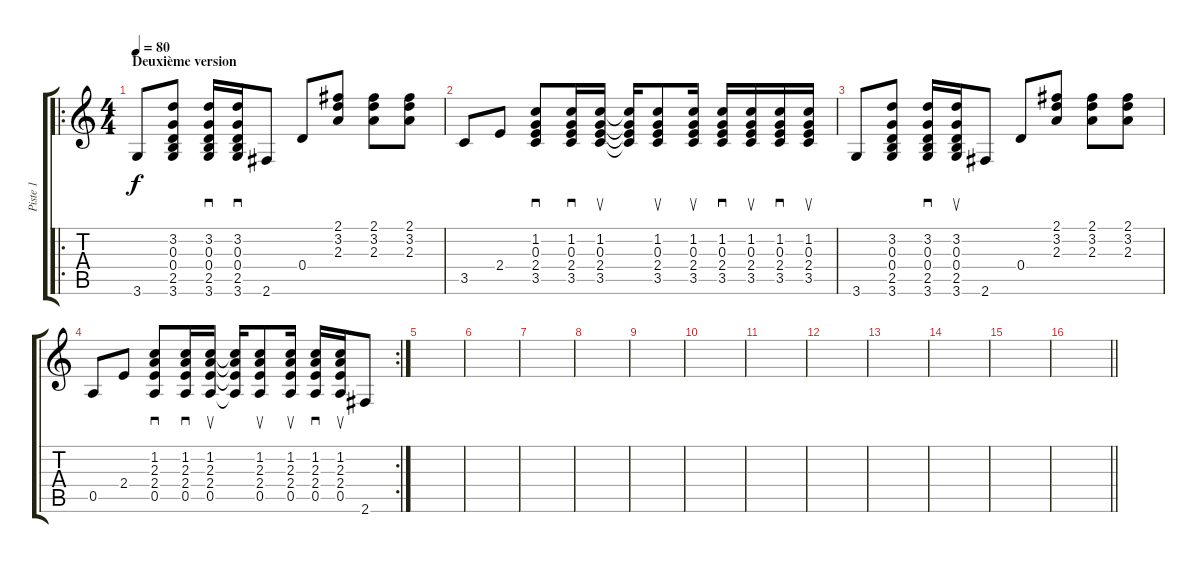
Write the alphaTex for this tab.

\track ("Piste 1" "Piste 1") {instrument acousticguitarsteel}
\staff {score tabs}
\tuning (E4 B3 G3 D3 A2 E2) {hide}
\ro
\ts (4 4)
\section ("" "Deuxième version")
\tempo 80
\clef g2
\ks c
3.6.8{dy f} (3.2 0.3 0.4 2.5 3.6).8 (3.2 0.3 0.4 2.5 3.6).16{sd} (3.2 0.3 0.4 2.5 3.6).16{sd} 2.6.8 0.4.8 (2.1 3.2 2.3).8 (2.1 3.2 2.3).8 (2.1 3.2 2.3).8 |
3.5.8 2.4.8 (1.2 0.3 2.4 3.5).8{sd} (1.2 0.3 2.4 3.5).16{sd} (1.2 0.3 2.4 3.5).16{su} (1.2{t} 0.3{t} 2.4{t} 3.5{t}).16 (1.2 0.3 2.4 3.5).8{su} (1.2 0.3 2.4 3.5).16{su} (1.2 0.3 2.4 3.5).16{sd} (1.2 0.3 2.4 3.5).16{su} (1.2 0.3 2.4 3.5).16{sd} (1.2 0.3 2.4 3.5).16{su} |
3.6.8 (3.2 0.3 0.4 2.5 3.6).8 (3.2 0.3 0.4 2.5 3.6).16{sd} (3.2 0.3 0.4 2.5 3.6).16{su} 2.6.8 0.4.8 (2.1 3.2 2.3).8 (2.1 3.2 2.3).8 (2.1 3.2 2.3).8 |
\rc 2
0.5.8 2.4.8 (1.2 2.3 2.4 0.5).8{sd} (1.2 2.3 2.4 0.5).16{sd} (1.2 2.3 2.4 0.5).16{su} (1.2{t} 2.3{t} 2.4{t} 0.5{t}).16 (1.2 2.3 2.4 0.5).8{su} (1.2 2.3 2.4 0.5).16{su} (1.2 2.3 2.4 0.5).16{sd} (1.2 2.3 2.4 0.5).16{su} 2.6.8 |
|
|
|
|
|
|
|
|
|
|
|
\barLineRight lightlight
